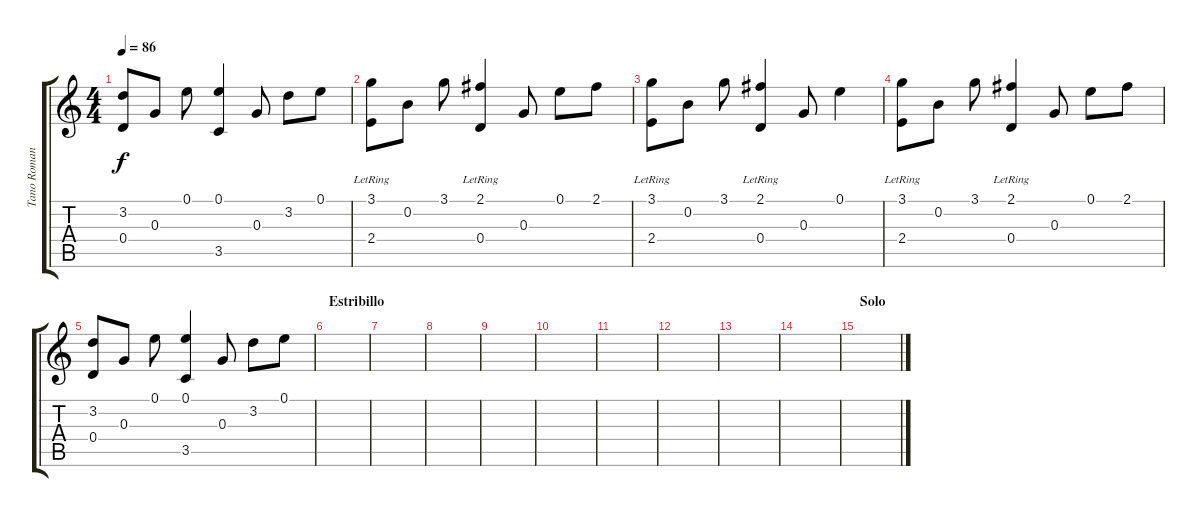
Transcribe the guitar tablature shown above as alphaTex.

\track ("Tano Romano (Gtr 1)" "Tano Roman") {instrument electricguitarclean}
\staff {score tabs}
\tuning (E4 B3 G3 D3 A2 E2) {hide}
\ts (4 4)
\tempo 86
\clef g2
\ks c
(3.2 0.4).8{dy f} 0.3.8 0.1.8 (0.1 3.5).4 0.3.8 3.2.8 0.1.8 |
(3.1 2.4{lr}).8 0.2.8 3.1.8 (2.1 0.4{lr}).4 0.3.8 0.1.8 2.1.8 |
(3.1 2.4{lr}).8 0.2.8 3.1.8 (2.1 0.4{lr}).4 0.3.8 0.1.4 |
(3.1 2.4{lr}).8 0.2.8 3.1.8 (2.1 0.4{lr}).4 0.3.8 0.1.8 2.1.8 |
(3.2 0.4).8 0.3.8 0.1.8 (0.1 3.5).4 0.3.8 3.2.8 0.1.8 |
\section ("" "Estribillo")
|
|
|
|
|
|
|
|
|
\section ("" "Solo")
